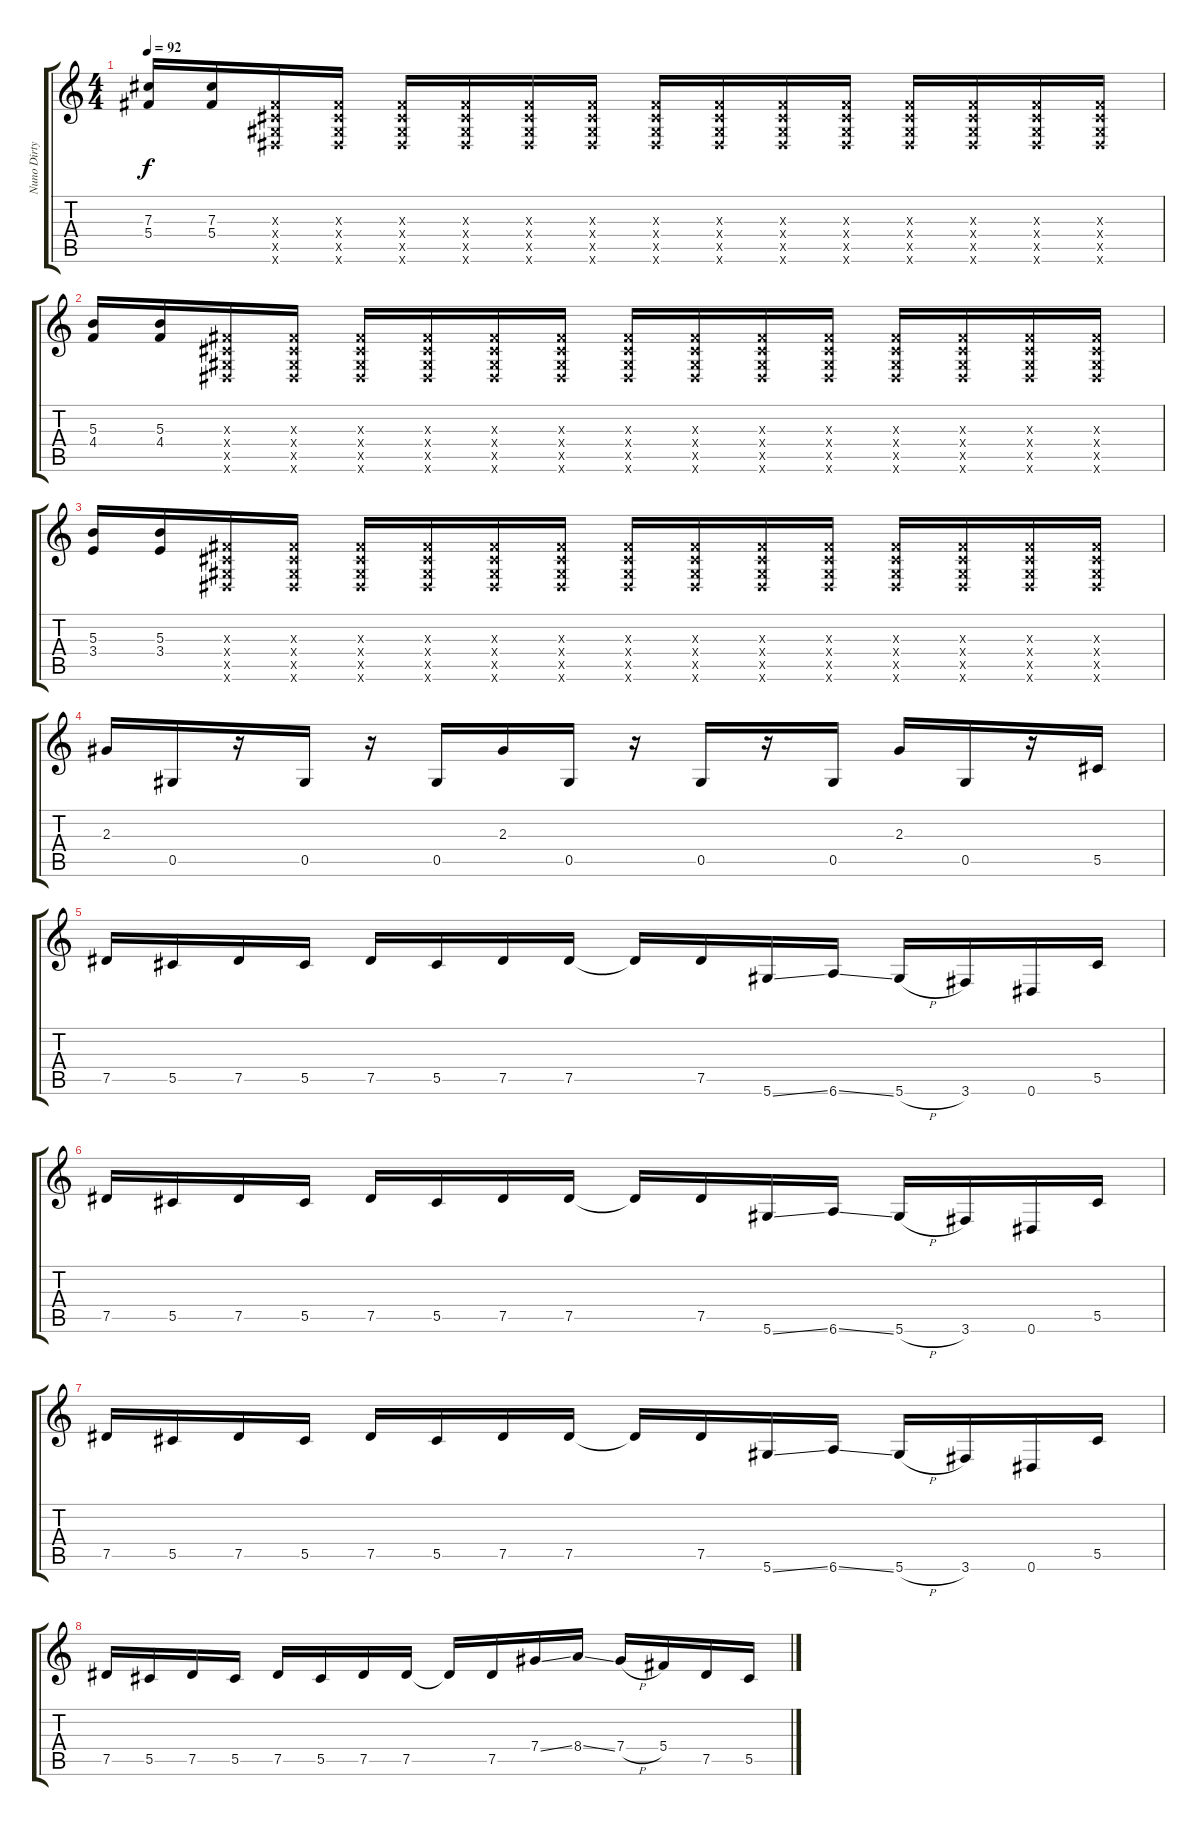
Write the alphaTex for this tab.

\track ("Nuno Dirty Rhythm" "Nuno Dirty") {instrument overdrivenguitar}
\staff {score tabs}
\tuning (Eb4 Bb3 Gb3 Db3 Ab2 Eb2) {hide}
\ts (4 4)
\tempo 92
\clef g2
\ks c
(7.3 5.4).16{dy f} (7.3 5.4).16 (0.3{x} 0.4{x} 0.5{x} 0.6{x}).16 (0.3{x} 0.4{x} 0.5{x} 0.6{x}).16 (0.3{x} 0.4{x} 0.5{x} 0.6{x}).16 (0.3{x} 0.4{x} 0.5{x} 0.6{x}).16 (0.3{x} 0.4{x} 0.5{x} 0.6{x}).16 (0.3{x} 0.4{x} 0.5{x} 0.6{x}).16 (0.3{x} 0.4{x} 0.5{x} 0.6{x}).16 (0.3{x} 0.4{x} 0.5{x} 0.6{x}).16 (0.3{x} 0.4{x} 0.5{x} 0.6{x}).16 (0.3{x} 0.4{x} 0.5{x} 0.6{x}).16 (0.3{x} 0.4{x} 0.5{x} 0.6{x}).16 (0.3{x} 0.4{x} 0.5{x} 0.6{x}).16 (0.3{x} 0.4{x} 0.5{x} 0.6{x}).16 (0.3{x} 0.4{x} 0.5{x} 0.6{x}).16 |
(5.3 4.4).16 (5.3 4.4).16 (0.3{x} 0.4{x} 0.5{x} 0.6{x}).16 (0.3{x} 0.4{x} 0.5{x} 0.6{x}).16 (0.3{x} 0.4{x} 0.5{x} 0.6{x}).16 (0.3{x} 0.4{x} 0.5{x} 0.6{x}).16 (0.3{x} 0.4{x} 0.5{x} 0.6{x}).16 (0.3{x} 0.4{x} 0.5{x} 0.6{x}).16 (0.3{x} 0.4{x} 0.5{x} 0.6{x}).16 (0.3{x} 0.4{x} 0.5{x} 0.6{x}).16 (0.3{x} 0.4{x} 0.5{x} 0.6{x}).16 (0.3{x} 0.4{x} 0.5{x} 0.6{x}).16 (0.3{x} 0.4{x} 0.5{x} 0.6{x}).16 (0.3{x} 0.4{x} 0.5{x} 0.6{x}).16 (0.3{x} 0.4{x} 0.5{x} 0.6{x}).16 (0.3{x} 0.4{x} 0.5{x} 0.6{x}).16 |
(5.3 3.4).16 (5.3 3.4).16 (0.3{x} 0.4{x} 0.5{x} 0.6{x}).16 (0.3{x} 0.4{x} 0.5{x} 0.6{x}).16 (0.3{x} 0.4{x} 0.5{x} 0.6{x}).16 (0.3{x} 0.4{x} 0.5{x} 0.6{x}).16 (0.3{x} 0.4{x} 0.5{x} 0.6{x}).16 (0.3{x} 0.4{x} 0.5{x} 0.6{x}).16 (0.3{x} 0.4{x} 0.5{x} 0.6{x}).16 (0.3{x} 0.4{x} 0.5{x} 0.6{x}).16 (0.3{x} 0.4{x} 0.5{x} 0.6{x}).16 (0.3{x} 0.4{x} 0.5{x} 0.6{x}).16 (0.3{x} 0.4{x} 0.5{x} 0.6{x}).16 (0.3{x} 0.4{x} 0.5{x} 0.6{x}).16 (0.3{x} 0.4{x} 0.5{x} 0.6{x}).16 (0.3{x} 0.4{x} 0.5{x} 0.6{x}).16 |
2.3.16 0.5.16 r.16 0.5.16 r.16 0.5.16 2.3.16 0.5.16 r.16 0.5.16 r.16 0.5.16 2.3.16 0.5.16 r.16 5.5.16 |
7.5.16 5.5.16 7.5.16 5.5.16 7.5.16 5.5.16 7.5.16 7.5.16 7.5{t}.16 7.5.16 5.6{ss}.16 6.6{ss}.16 5.6{h}.16 3.6.16 0.6.16 5.5.16 |
7.5.16 5.5.16 7.5.16 5.5.16 7.5.16 5.5.16 7.5.16 7.5.16 7.5{t}.16 7.5.16 5.6{ss}.16 6.6{ss}.16 5.6{h}.16 3.6.16 0.6.16 5.5.16 |
7.5.16 5.5.16 7.5.16 5.5.16 7.5.16 5.5.16 7.5.16 7.5.16 7.5{t}.16 7.5.16 5.6{ss}.16 6.6{ss}.16 5.6{h}.16 3.6.16 0.6.16 5.5.16 |
7.5.16 5.5.16 7.5.16 5.5.16 7.5.16 5.5.16 7.5.16 7.5.16 7.5{t}.16 7.5.16 7.4{ss}.16 8.4{ss}.16 7.4{h}.16 5.4.16 7.5.16 5.5.16
